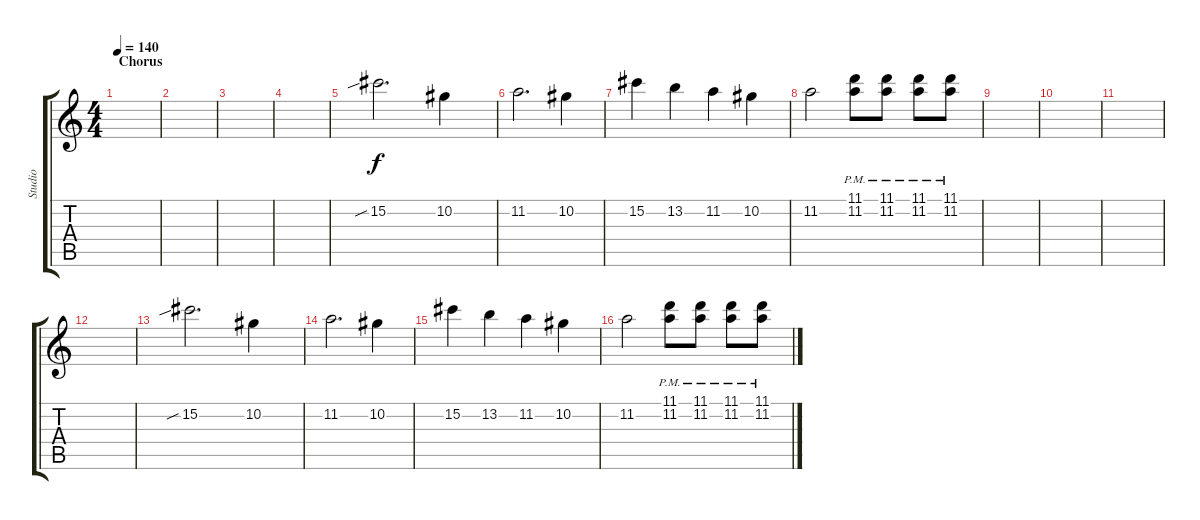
\track ("Studio" "Studio") {instrument distortionguitar}
\staff {score tabs}
\tuning (Eb4 Bb3 Gb3 Db3 Ab2 Db2) {hide}
\ts (4 4)
\section ("" "Chorus ")
\tempo 140
\clef g2
\ks c
|
|
|
|
15.2{sib}.2{d} 10.2.4 |
11.2.2{d} 10.2.4 |
15.2.4 13.2.4 11.2.4 10.2.4 |
11.2.2 (11.1{pm} 11.2{pm}).8 (11.1{pm} 11.2{pm}).8 (11.1{pm} 11.2{pm}).8 (11.1{pm} 11.2{pm}).8 |
|
|
|
|
15.2{sib}.2{d} 10.2.4 |
11.2.2{d} 10.2.4 |
15.2.4 13.2.4 11.2.4 10.2.4 |
11.2.2 (11.1{pm} 11.2{pm}).8 (11.1{pm} 11.2{pm}).8 (11.1{pm} 11.2{pm}).8 (11.1{pm} 11.2{pm}).8
